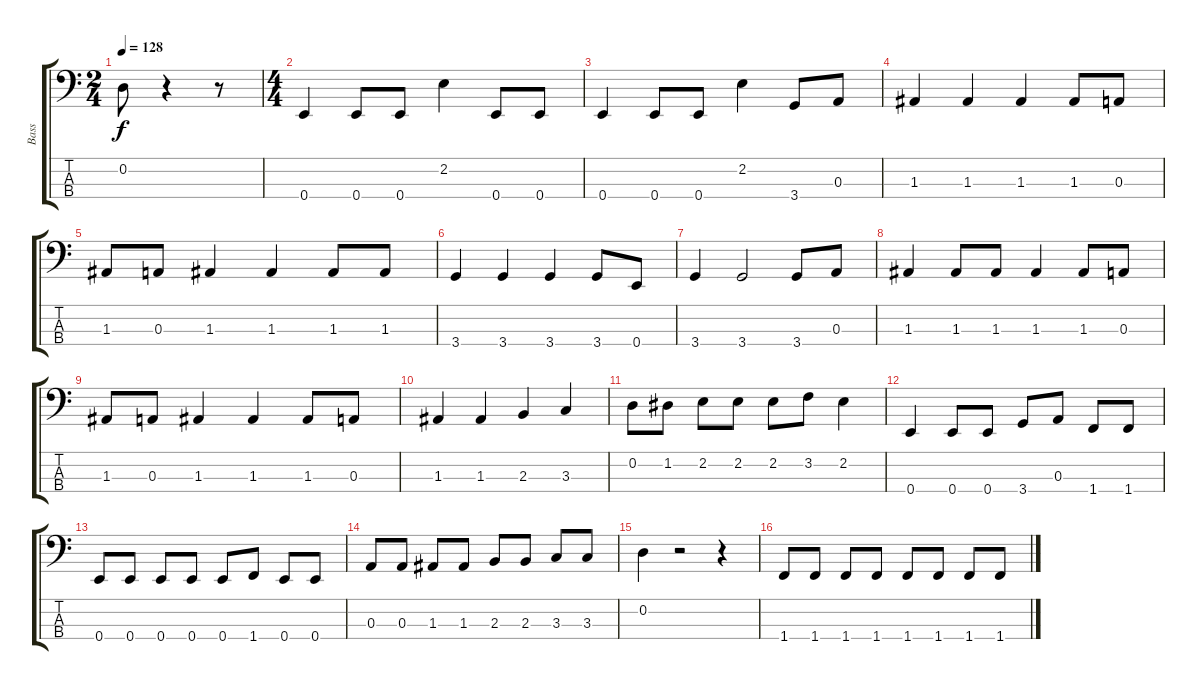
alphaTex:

\track ("Bass" "Bass") {instrument electricbasspick}
\staff {score tabs}
\tuning (G2 D2 A1 E1) {hide}
\ts (2 4)
\tempo 128
\clef f4
\ks c
0.2.8{dy f} r.4 r.8 |
\ts (4 4)
0.4.4 0.4.8 0.4.8 2.2.4 0.4.8 0.4.8 |
0.4.4 0.4.8 0.4.8 2.2.4 3.4.8 0.3.8 |
1.3.4 1.3.4 1.3.4 1.3.8 0.3.8 |
1.3.8 0.3.8 1.3.4 1.3.4 1.3.8 1.3.8 |
3.4.4 3.4.4 3.4.4 3.4.8 0.4.8 |
3.4.4 3.4.2 3.4.8 0.3.8 |
1.3.4 1.3.8 1.3.8 1.3.4 1.3.8 0.3.8 |
1.3.8 0.3.8 1.3.4 1.3.4 1.3.8 0.3.8 |
1.3.4 1.3.4 2.3.4 3.3.4 |
0.2.8 1.2.8 2.2.8 2.2.8 2.2.8 3.2.8 2.2.4 |
0.4.4 0.4.8 0.4.8 3.4.8 0.3.8 1.4.8 1.4.8 |
0.4.8 0.4.8 0.4.8 0.4.8 0.4.8 1.4.8 0.4.8 0.4.8 |
0.3.8 0.3.8 1.3.8 1.3.8 2.3.8 2.3.8 3.3.8 3.3.8 |
0.2.4 r.2 r.4 |
1.4.8 1.4.8 1.4.8 1.4.8 1.4.8 1.4.8 1.4.8 1.4.8
